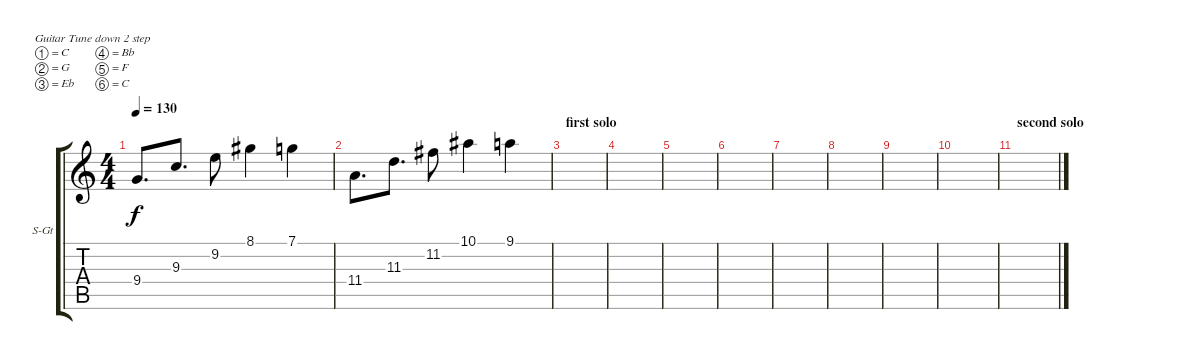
\bracketExtendMode groupsimilarinstruments
\firstSystemTrackNameOrientation horizontal
\otherSystemsTrackNameOrientation horizontal
\track ("Guitar 3" "S-Gt") {instrument acousticguitarsteel}
\staff {score tabs}
\tuning (C4 G3 Eb3 Bb2 F2 C2)
\ts (4 4)
\tempo 130
\clef g2
\ks c
9.4.8{d dy f} 9.3.8{d} 9.2.8 8.1.4 7.1.4 |
11.4.8{d} 11.3.8{d} 11.2.8 10.1.4 9.1.4 |
\section ("" "first solo")
|
|
|
|
|
|
|
|
\section ("" "second solo")
